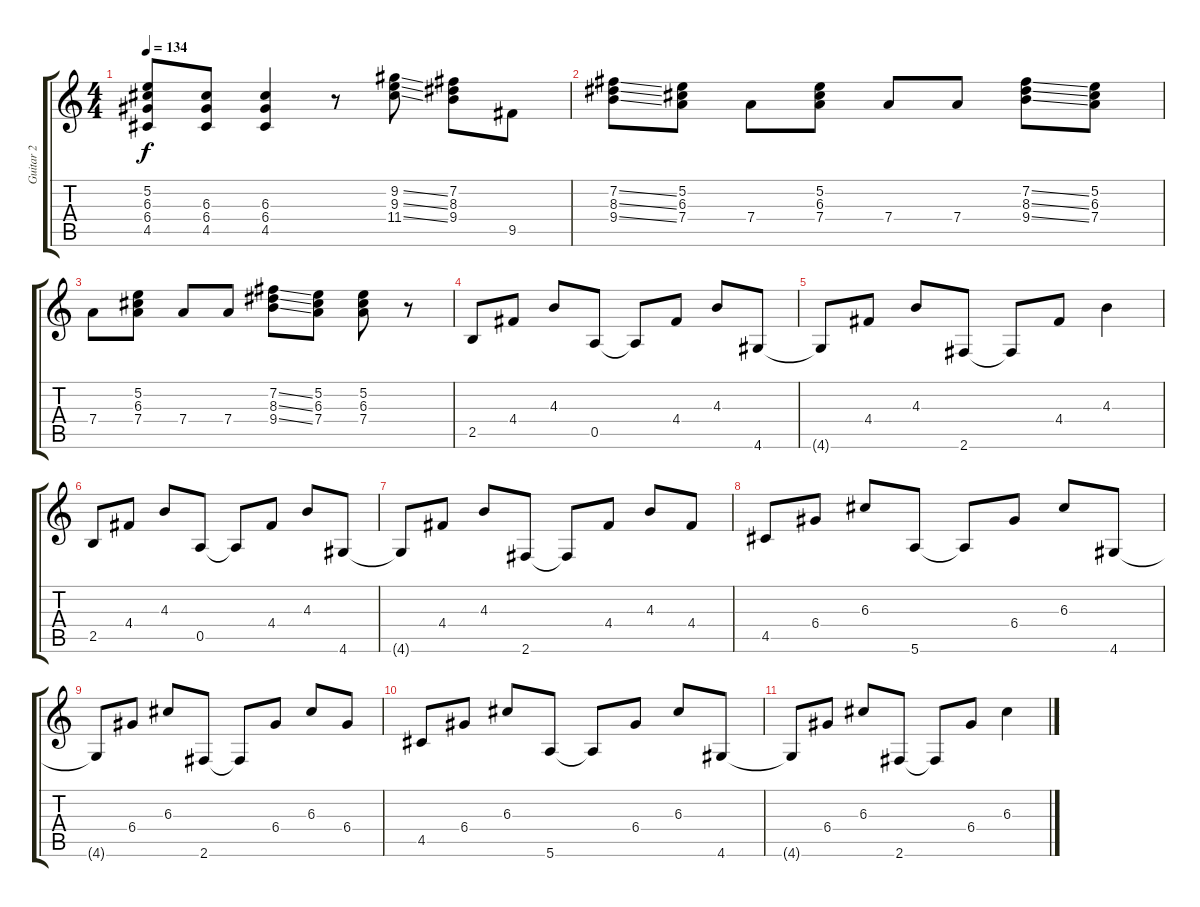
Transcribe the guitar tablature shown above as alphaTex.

\track ("Guitar 2" "Guitar 2") {instrument distortionguitar}
\staff {score tabs}
\tuning (E4 B3 G3 D3 A2 E2) {hide}
\ts (4 4)
\tempo 134
\clef g2
\ks c
(5.2{t} 6.3{t} 6.4{t} 4.5{t}).8{dy f} (6.3 6.4 4.5).8 (6.3 6.4 4.5).4 r.8 (9.2{ss} 9.3{ss} 11.4{ss}).8 (7.2 8.3 9.4).8 9.5.8 |
(7.2{ss} 8.3{ss} 9.4{ss}).8 (5.2 6.3 7.4).8 7.4.8 (5.2 6.3 7.4).8 7.4.8 7.4.8 (7.2{ss} 8.3{ss} 9.4{ss}).8 (5.2 6.3 7.4).8 |
7.4.8 (5.2 6.3 7.4).8 7.4.8 7.4.8 (7.2{ss} 8.3{ss} 9.4{ss}).8 (5.2 6.3 7.4).8 (5.2 6.3 7.4).8 r.8 |
2.5.8 4.4.8 4.3.8 0.5.8 0.5{t}.8 4.4.8 4.3.8 4.6.8 |
4.6{t}.8 4.4.8 4.3.8 2.6.8 2.6{t}.8 4.4.8 4.3.4 |
2.5.8 4.4.8 4.3.8 0.5.8 0.5{t}.8 4.4.8 4.3.8 4.6.8 |
4.6{t}.8 4.4.8 4.3.8 2.6.8 2.6{t}.8 4.4.8 4.3.8 4.4.8 |
4.5.8 6.4.8 6.3.8 5.6.8 5.6{t}.8 6.4.8 6.3.8 4.6.8 |
4.6{t}.8 6.4.8 6.3.8 2.6.8 2.6{t}.8 6.4.8 6.3.8 6.4.8 |
4.5.8 6.4.8 6.3.8 5.6.8 5.6{t}.8 6.4.8 6.3.8 4.6.8 |
4.6{t}.8 6.4.8 6.3.8 2.6.8 2.6{t}.8 6.4.8 6.3.4
